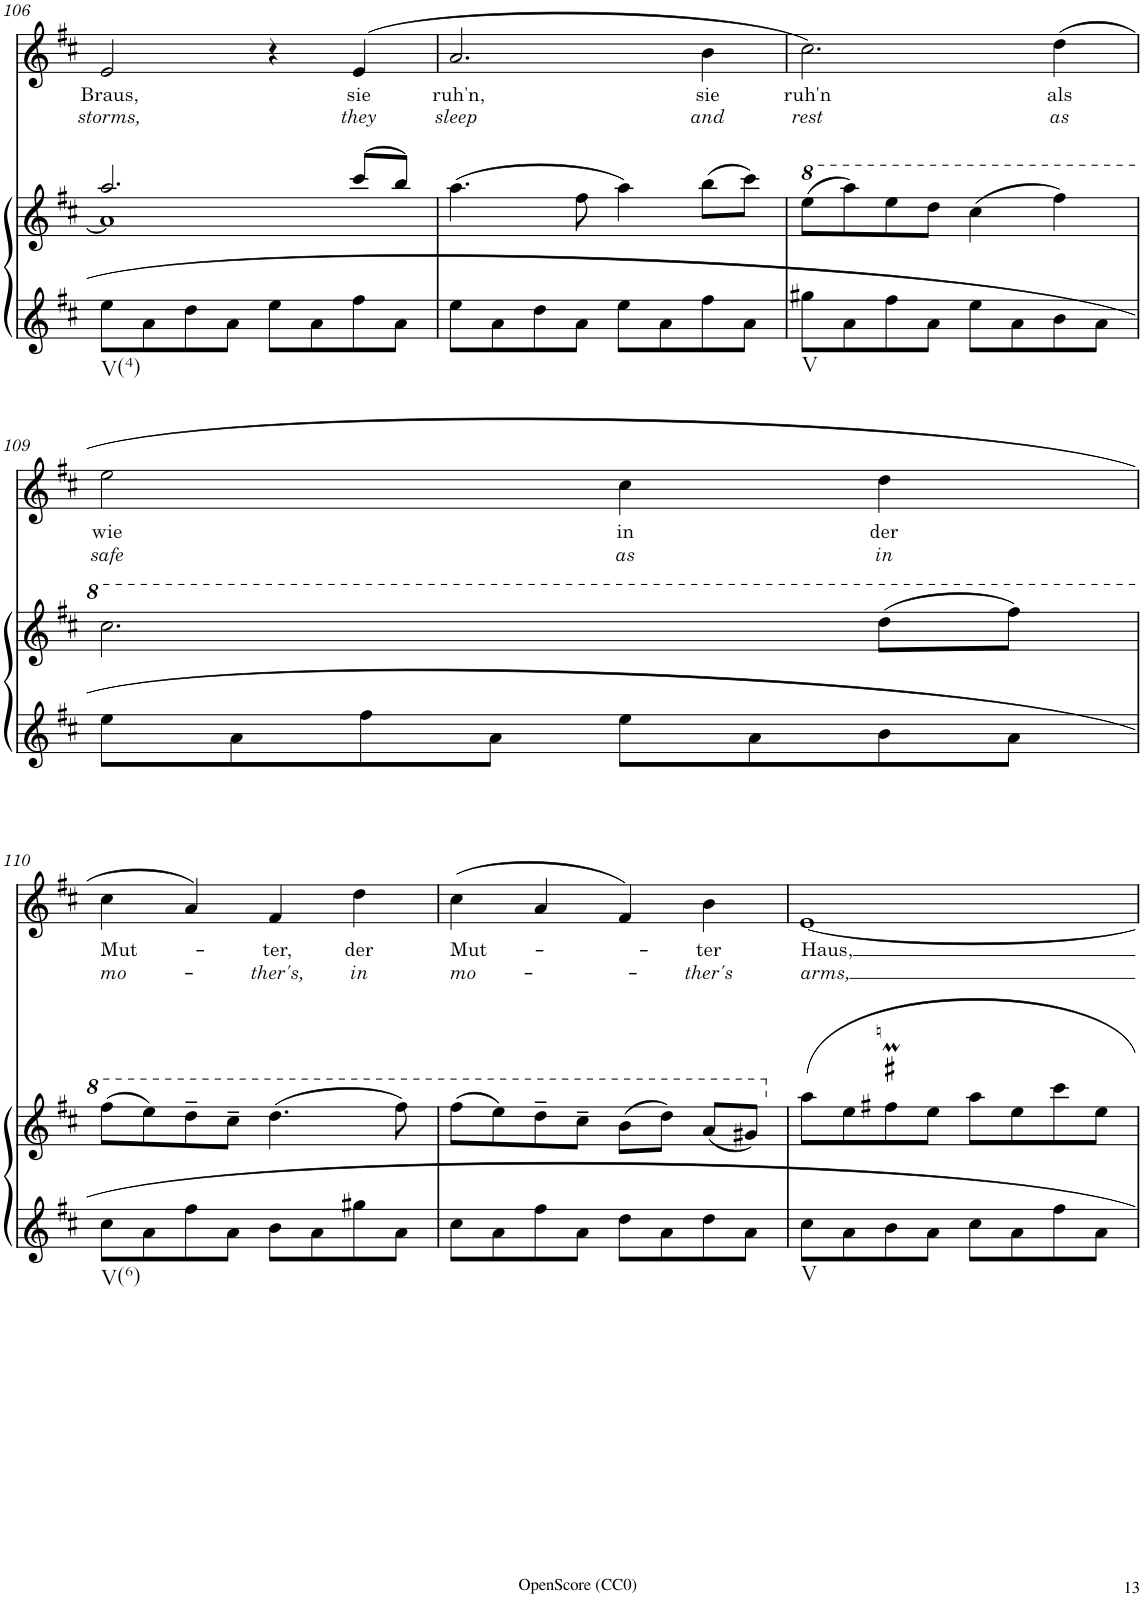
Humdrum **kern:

**kern	**kern	**kern	**text	**text
*part2	*part2	*part1	*part1	*part1
*staff3	*staff2	*staff1	*staff1	*staff1
*I"Piano	*	*I"Voice	*	*
*I'Pno	*	*	*	*
!!LO:PB:g=z
*clefG2	*clefG2	*clefG2	*	*
*k[f#c#]	*k[f#c#]	*k[f#c#]	*	*
*M4/4	*M4/4	*M4/4	*	*
=106	=106	=106	=106	=106
*	*^	*	*	*
!LO:TX:b:t=V(4)	!	!	!	!	!
!	!	!	!	!LO:LY:b	!LO:LY:b
8ee\L	2.aa/	1a]	2e/	Braus,	storms,
8a\	.	.	.	.	.
8dd\	.	.	.	.	.
8a\J	.	.	.	.	.
8ee\L	.	.	4r	.	.
8a\	.	.	.	.	.
!	!	!	!	!LO:LY:b	!LO:LY:b
8ff#\	(8ccc#/L	.	(4e/	sie	they
8a\J	8bb/J)	.	.	.	.
*	*v	*v	*	*	*
=107	=107	=107	=107	=107
!	!	!	!LO:LY:b	!LO:LY:b
8ee\L	(4.aa\	2.a/	ruh'n,	sleep
8a\	.	.	.	.
8dd\	.	.	.	.
8a\J	8ff#\	.	.	.
8ee\L	4aa\)	.	.	.
8a\	.	.	.	.
!	!	!	!LO:LY:b	!LO:LY:b
8ff#\	(8bb\L	4b\	sie	and
8a\J	8ccc#\J)	.	.	.
=108	=108	=108	=108	=108
!LO:TX:b:t=V	!	!	!	!
!	!	!	!LO:LY:b	!LO:LY:b
8gg#X\L	(8eee\L	2.cc#\)	ruh'n	rest
8a\	8aaa\)	.	.	.
8ff#\	8eee\	.	.	.
8a\J	8ddd\J	.	.	.
8ee\L	(4ccc#\	.	.	.
8a\	.	.	.	.
!	!	!	!LO:LY:b	!LO:LY:b
8b\	4fff#\)	(4dd\	als	as
8a\J	.	.	.	.
!!LO:LB:g=z
=109	=109	=109	=109	=109
!	!	!	!LO:LY:b	!LO:LY:b
8ee\L	2.ccc#\	2ee\	wie	safe
8a\	.	.	.	.
8ff#\	.	.	.	.
8a\J	.	.	.	.
!	!	!	!LO:LY:b	!LO:LY:b
8ee\L	.	4cc#\	in	as
8a\	.	.	.	.
!	!	!	!LO:LY:b	!LO:LY:b
8b\	(8ddd\L	4dd\	der	in
8a\J	8fff#\J)	.	.	.
!!LO:LB:g=z
=110	=110	=110	=110	=110
!LO:TX:b:t=V(6)	!	!	!	!
!	!	!	!LO:LY:b	!LO:LY:b
8cc#\L	(8fff#\L	4cc#\	Mut-	mo-
8a\	8eee\)	.	.	.
8ff#\	8ddd~\	4a/)	.	.
8a\J	8ccc#~\J	.	.	.
!	!	!	!LO:LY:b	!LO:LY:b
8b\L	(4.ddd\	4f#/	-ter,	-ther's,
8a\	.	.	.	.
!	!	!	!LO:LY:b	!LO:LY:b
8gg#X\	.	4dd\	der	in
8a\J	8fff#\)	.	.	.
=111	=111	=111	=111	=111
!	!	!	!LO:LY:b	!LO:LY:b
8cc#\L	(8fff#\L	(4cc#\	Mut-	mo-
8a\	8eee\)	.	.	.
8ff#\	8ddd~\	4a/	.	.
8a\J	8ccc#~\J	.	.	.
8dd\L	(8bb\L	4f#/)	.	.
8a\	8ddd\J)	.	.	.
!	!	!	!LO:LY:b	!LO:LY:b
8dd\	(8aa/L	4b\	-ter	-ther's
8a\J	8gg#X/J)	.	.	.
=112	=112	=112	=112	=112
!LO:TX:b:t=V	!	!	!	!
!	!	!	!LO:LY:b	!LO:LY:b
8cc#\L	8aa\L	[1e	Haus,	arms,
8a\	8ee\	.	.	.
8b\	8ff#Xm\	.	.	.
8a\J	8ee\J	.	.	.
8cc#\L	8aa\L	.	.	.
8a\	8ee\	.	.	.
8ff#\	8ccc#\	.	.	.
8a\J	8ee\J	.	.	.
=	=	=	=	=
*-	*-	*-	*-	*-
